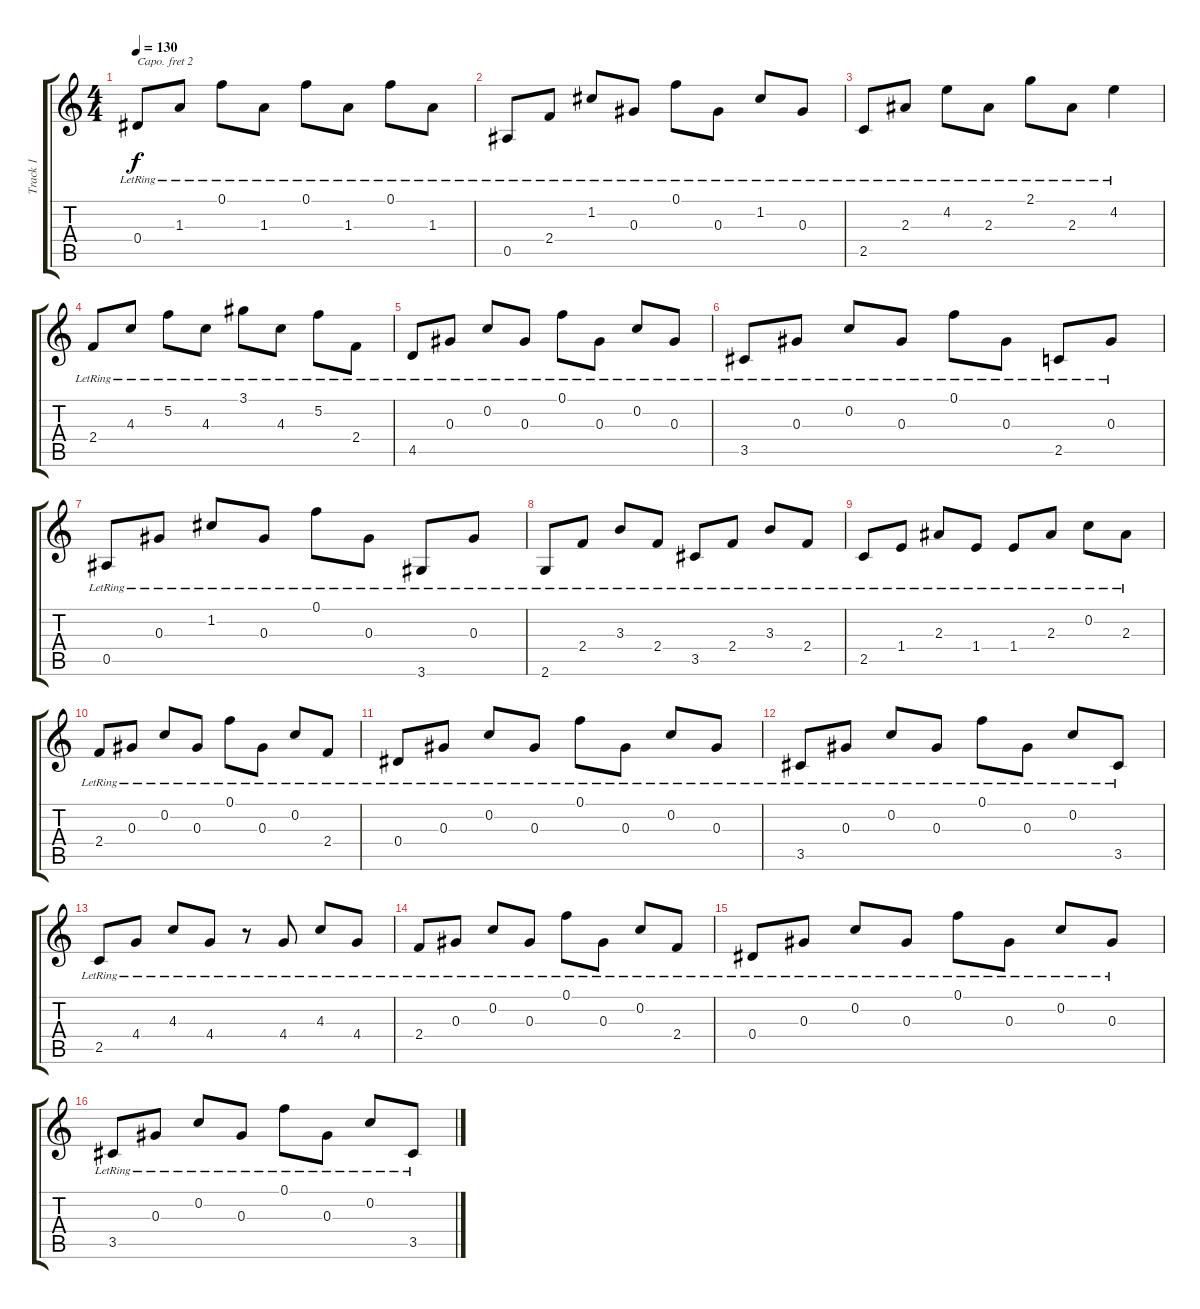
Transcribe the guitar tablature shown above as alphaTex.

\track ("Track 1" "Track 1") {instrument acousticguitarsteel}
\staff {score tabs}
\capo 2
\tuning (Eb4 Bb3 Gb3 Db3 Ab2 Eb2) {hide}
\ts (4 4)
\tempo 130
\clef g2
\ks c
0.4{lr}.8{dy f} 1.3{lr}.8 0.1{lr}.8 1.3{lr}.8 0.1{lr}.8 1.3{lr}.8 0.1{lr}.8 1.3{lr}.8 |
0.5{lr}.8 2.4{lr}.8 1.2{lr}.8 0.3{lr}.8 0.1{lr}.8 0.3{lr}.8 1.2{lr}.8 0.3{lr}.8 |
2.5{lr}.8 2.3{lr}.8 4.2{lr}.8 2.3{lr}.8 2.1{lr}.8 2.3{lr}.8 4.2{lr}.4 |
2.4{lr}.8 4.3{lr}.8 5.2{lr}.8 4.3{lr}.8 3.1{lr}.8 4.3{lr}.8 5.2{lr}.8 2.4{lr}.8 |
4.5{lr}.8 0.3{lr}.8 0.2{lr}.8 0.3{lr}.8 0.1{lr}.8 0.3{lr}.8 0.2{lr}.8 0.3{lr}.8 |
3.5{lr}.8 0.3{lr}.8 0.2{lr}.8 0.3{lr}.8 0.1{lr}.8 0.3{lr}.8 2.5{lr}.8 0.3{lr}.8 |
0.5{lr}.8 0.3{lr}.8 1.2{lr}.8 0.3{lr}.8 0.1{lr}.8 0.3{lr}.8 3.6{lr}.8 0.3{lr}.8 |
2.6{lr}.8 2.4{lr}.8 3.3{lr}.8 2.4{lr}.8 3.5{lr}.8 2.4{lr}.8 3.3{lr}.8 2.4{lr}.8 |
2.5{lr}.8 1.4{lr}.8 2.3{lr}.8 1.4{lr}.8 1.4{lr}.8 2.3{lr}.8 0.2{lr}.8 2.3{lr}.8 |
2.4{lr}.8 0.3{lr}.8 0.2{lr}.8 0.3{lr}.8 0.1{lr}.8 0.3{lr}.8 0.2{lr}.8 2.4{lr}.8 |
0.4{lr}.8 0.3{lr}.8 0.2{lr}.8 0.3{lr}.8 0.1{lr}.8 0.3{lr}.8 0.2{lr}.8 0.3{lr}.8 |
3.5{lr}.8 0.3{lr}.8 0.2{lr}.8 0.3{lr}.8 0.1{lr}.8 0.3{lr}.8 0.2{lr}.8 3.5{lr}.8 |
2.5{lr}.8 4.4{lr}.8 4.3{lr}.8 4.4{lr}.8 r.8 4.4{lr}.8 4.3{lr}.8 4.4{lr}.8 |
2.4{lr}.8 0.3{lr}.8 0.2{lr}.8 0.3{lr}.8 0.1{lr}.8 0.3{lr}.8 0.2{lr}.8 2.4{lr}.8 |
0.4{lr}.8 0.3{lr}.8 0.2{lr}.8 0.3{lr}.8 0.1{lr}.8 0.3{lr}.8 0.2{lr}.8 0.3{lr}.8 |
3.5{lr}.8 0.3{lr}.8 0.2{lr}.8 0.3{lr}.8 0.1{lr}.8 0.3{lr}.8 0.2{lr}.8 3.5{lr}.8
